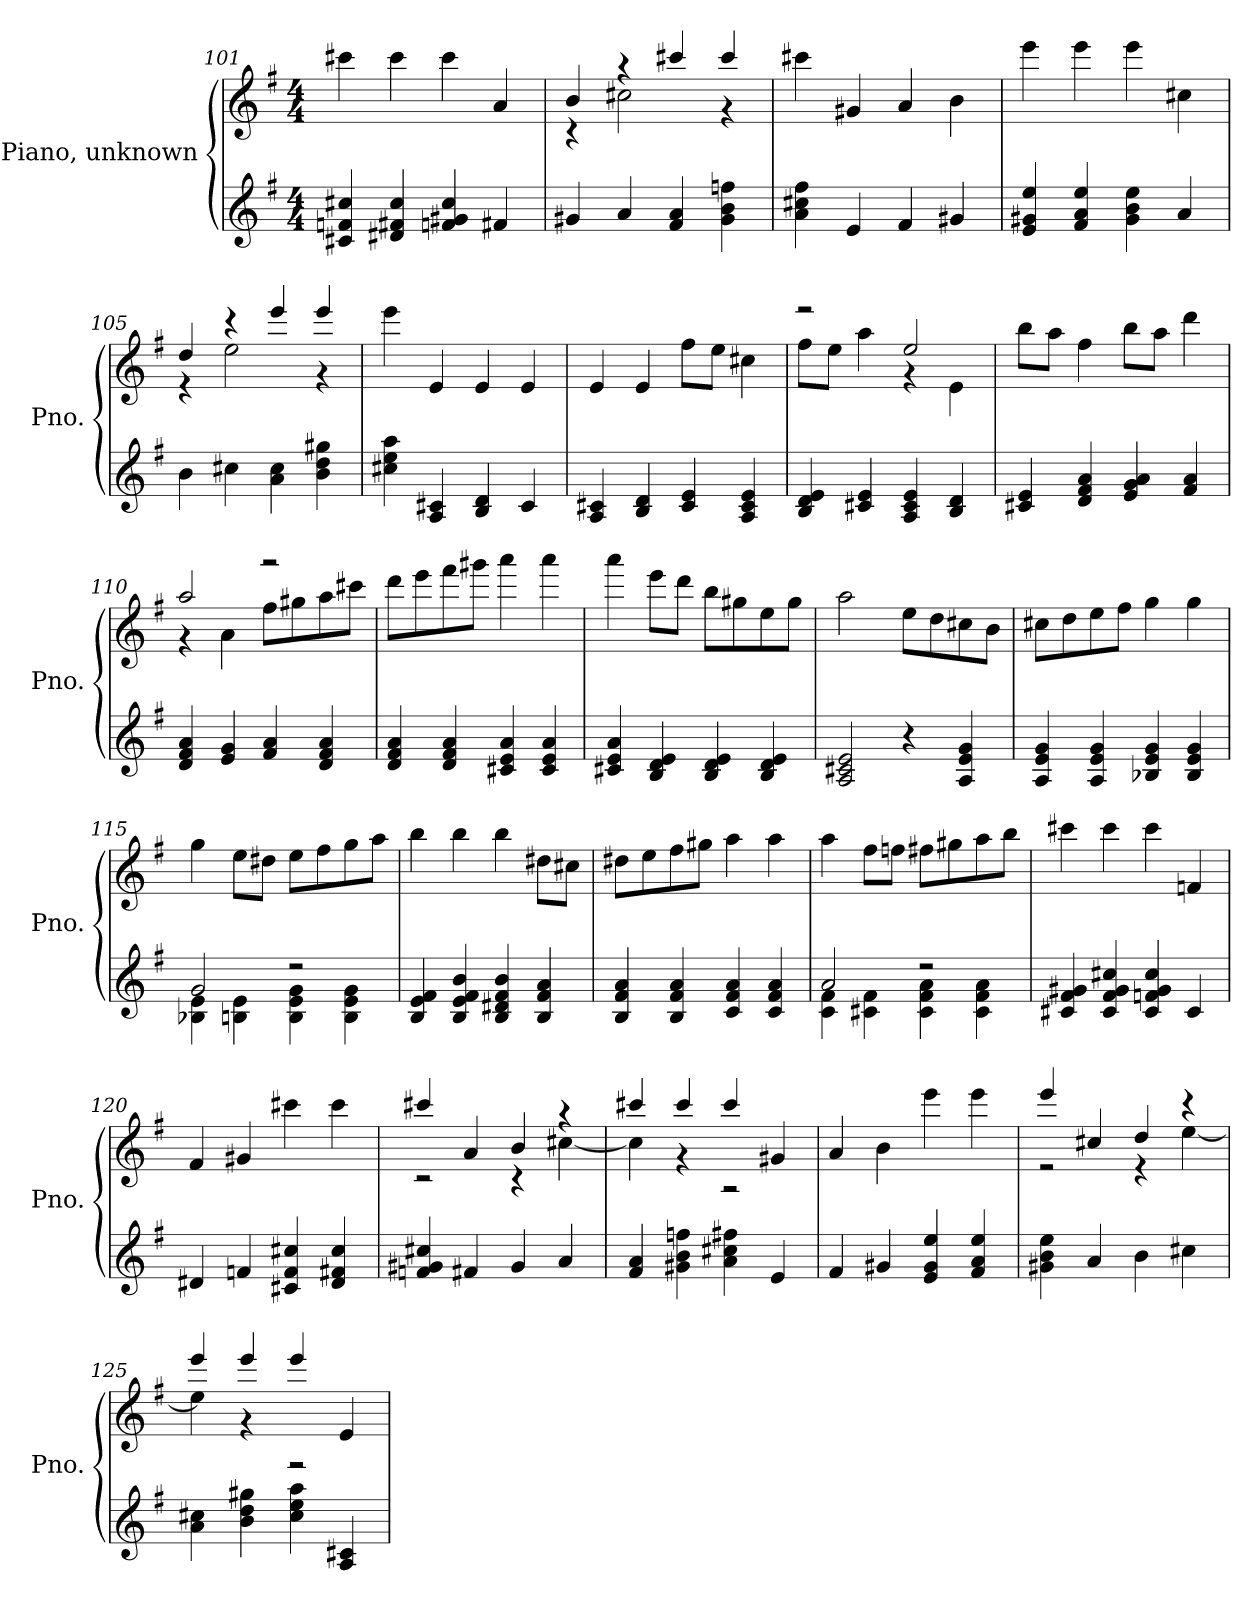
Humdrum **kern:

**kern	**kern
*part1	*part1
*staff2	*staff1
*I"Piano, unknown	*
*I'Pno.	*
!!LO:LB:g=z
*clefG2	*clefG2
*k[f#]	*k[f#]
*M4/4	*M4/4
=101	=101
4c#X/ 4fn/ 4cc#X/	4ccc#X\
4d#X/ 4f#X/ 4cc#/	4ccc#\
4fn/ 4g#X/ 4cc#/	4ccc#\
4f#X/	4a/
=102	=102
*	*^
4g#X/	4b/	4r
4a/	4r	2cc#X\
4f#/ 4a/	4ccc#X/	.
4g#\ 4b\ 4ffn\	4ccc#/	4r
*	*v	*v
=103	=103
4a\ 4cc#X\ 4ff#\	4ccc#X\
4e/	4g#X/
4f#/	4a/
4g#X/	4b\
=104	=104
4e/ 4g#X/ 4ee/	4eee\
4f#/ 4a/ 4ee/	4eee\
4g#\ 4b\ 4ee\	4eee\
4a/	4cc#X\
=105	=105
*	*^
4b\	4dd/	4r
4cc#X\	4r	2ee\
4a\ 4cc#\	4eee/	.
4b\ 4dd\ 4gg#X\	4eee/	4r
*	*v	*v
=106	=106
4cc#X\ 4ee\ 4aa\	4eee\
4A/ 4c#X/	4e/
4B/ 4d/	4e/
4c#/	4e/
!!LO:LB:g=z
=107	=107
4A/ 4c#X/	4e/
4B/ 4d/	4e/
4c#/ 4e/	8ff#\L
.	8ee\J
4A/ 4c#/ 4e/	4cc#X\
=108	=108
*	*^
4B/ 4d/ 4e/	2r	8ff#\L
.	.	8ee\J
4c#X/ 4e/	.	4aa\
4A/ 4c#/ 4e/	2ee/	4r
4B/ 4d/	.	4e\
*	*v	*v
=109	=109
4c#X/ 4e/	8bb\L
.	8aa\J
4d/ 4f#/ 4a/	4ff#\
4e/ 4g/ 4a/	8bb\L
.	8aa\J
4f#/ 4a/	4ddd\
=110	=110
*	*^
4d/ 4f#/ 4a/	2aa/	4r
4e/ 4g/	.	4a\
4f#/ 4a/	2r	8ff#\L
.	.	8gg#X\
4d/ 4f#/ 4a/	.	8aa\
.	.	8ccc#X\J
*	*v	*v
=111	=111
4d/ 4f#/ 4a/	8ddd\L
.	8eee\
4d/ 4f#/ 4a/	8fff#\
.	8ggg#X\J
4c#X/ 4e/ 4a/	4aaa\
4c#/ 4e/ 4a/	4aaa\
!!LO:LB:g=z
=112	=112
4c#X/ 4e/ 4a/	4aaa\
4B/ 4d/ 4e/	8eee\L
.	8ddd\J
4B/ 4d/ 4e/	8bb\L
.	8gg#X\
4B/ 4d/ 4e/	8ee\
.	8gg#\J
=113	=113
2A/ 2c#X/ 2e/	2aa\
4r	8ee\L
.	8dd\
4A/ 4e/ 4g/	8cc#X\
.	8b\J
=114	=114
4A/ 4e/ 4g/	8cc#X\L
.	8dd\
4A/ 4e/ 4g/	8ee\
.	8ff#\J
4B-X/ 4e/ 4g/	4gg\
4B-/ 4e/ 4g/	4gg\
=115	=115
*^	*
2g/	4B-X\ 4e\	4gg\
.	4Bn\ 4e\	8ee\L
.	.	8dd#X\J
2r	4B\ 4e\ 4g\	8ee\L
.	.	8ff#\
.	4B\ 4e\ 4g\	8gg\
.	.	8aa\J
*v	*v	*
=116	=116
4B/ 4e/ 4f#/	4bb\
4B/ 4e/ 4f#/ 4b/	4bb\
4B/ 4d#X/ 4f#/ 4b/	4bb\
4B/ 4f#/ 4a/	8dd#X\L
.	8cc#X\J
!!LO:PB:g=z
=117	=117
4B/ 4f#/ 4a/	8dd#X\L
.	8ee\
4B/ 4f#/ 4a/	8ff#\
.	8gg#X\J
4c/ 4f#/ 4a/	4aa\
4c/ 4f#/ 4a/	4aa\
=118	=118
*^	*
2a/	4c\ 4f#\	4aa\
.	4c#X\ 4f#\	8ff#\L
.	.	8ffn\J
2r	4c#\ 4f#\ 4a\	8ff#X\L
.	.	8gg#X\
.	4c#\ 4f#\ 4a\	8aa\
.	.	8bb\J
*v	*v	*
=119	=119
4c#X/ 4f#/ 4g#X/	4ccc#X\
4c#/ 4f#/ 4g#/ 4cc#X/	4ccc#\
4c#/ 4fn/ 4g#/ 4cc#/	4ccc#\
4c#/	4fn/
=120	=120
4d#X/	4f#/
4fn/	4g#X/
4c#X/ 4f/ 4cc#X/	4ccc#X\
4d#/ 4f#X/ 4cc#/	4ccc#\
!!LO:LB:g=z
=121	=121
*	*^
4fn/ 4g#X/ 4cc#X/	4ccc#X/	2r
4f#X/	4a/	.
4g#/	4b/	4r
4a/	4r	[4cc#X\
=122	=122	=122
4f#/ 4a/	4ccc#X/	4cc#\]
4g#X\ 4b\ 4ffn\	4ccc#/	4r
4a\ 4cc#X\ 4ff#X\	4ccc#/	2r
4e/	4g#X/	.
*	*v	*v
=123	=123
4f#/	4a/
4g#X/	4b\
4e/ 4g#/ 4ee/	4eee\
4f#/ 4a/ 4ee/	4eee\
=124	=124
*	*^
4g#X\ 4b\ 4ee\	4eee/	2r
4a/	4cc#X/	.
4b\	4dd/	4r
4cc#X\	4r	[4ee\
=125	=125	=125
4a\ 4cc#X\	4eee/	4ee\]
4b\ 4dd\ 4gg#X\	4eee/	4r
4cc#\ 4ee\ 4aa\	4eee/	2r
4A/ 4c#X/	4e/	.
*	*v	*v
=	=
*-	*-
